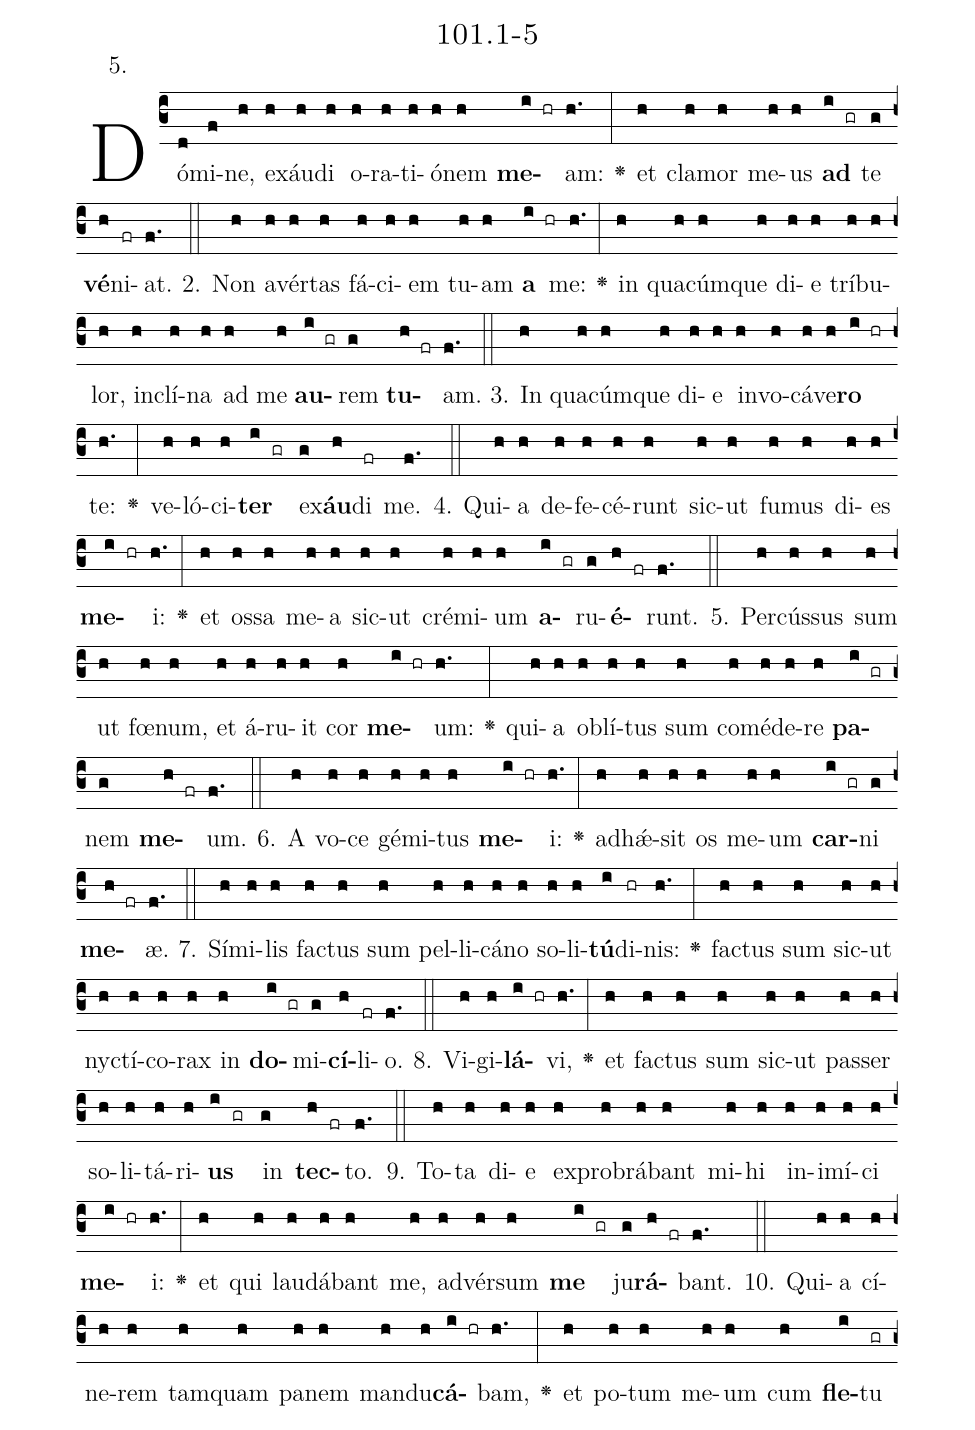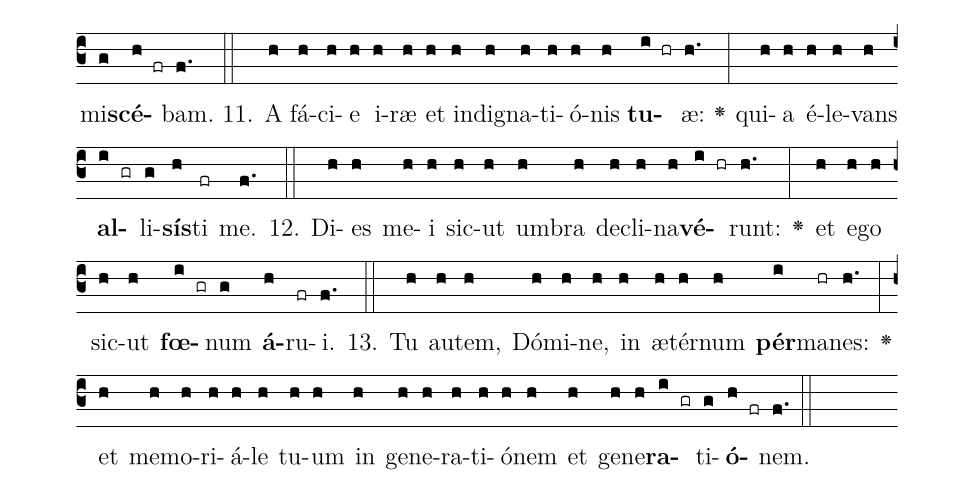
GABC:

name: 101.1-5;
annotation: 5.;
%%
(c3)Dó(d)mi(f)ne,(h) ex(h)áu(h)di(h) o(h)ra(h)ti(h)ó(h)nem(h) <b>me</b>(i hr)am:(h.) <v>\greheightstar</v>(:) et(h) cla(h)mor(h) me(h)us(h) <b>ad</b>(i gr) te(g) <b>vé</b>(h)ni(fr)at.(f.) (::)
2. Non(h) a(h)vér(h)tas(h) fá(h)ci(h)em(h) tu(h)am(h) <b>a</b>(i hr) me:(h.) <v>\greheightstar</v>(:) in(h) qua(h)cúm(h)que(h) di(h)e(h) trí(h)bu(h)lor,(h) in(h)clí(h)na(h) ad(h) me(h) <b>au</b>(i gr)rem(g) <b>tu</b>(h fr)am.(f.) (::)
3. In(h) qua(h)cúm(h)que(h) di(h)e(h) in(h)vo(h)cá(h)ve(h)<b>ro</b>(i hr) te:(h.) <v>\greheightstar</v>(:) ve(h)ló(h)ci(h)<b>ter</b>(i gr) ex(g)<b>áu</b>(h)di(fr) me.(f.) (::)
4. Qui(h)a(h) de(h)fe(h)cé(h)runt(h) sic(h)ut(h) fu(h)mus(h) di(h)es(h) <b>me</b>(i hr)i:(h.) <v>\greheightstar</v>(:) et(h) os(h)sa(h) me(h)a(h) sic(h)ut(h) cré(h)mi(h)um(h) <b>a</b>(i gr)ru(g)<b>é</b>(h fr)runt.(f.) (::)
5. Per(h)cús(h)sus(h) sum(h) ut(h) fœ(h)num,(h) et(h) á(h)ru(h)it(h) cor(h) <b>me</b>(i hr)um:(h.) <v>\greheightstar</v>(:) qui(h)a(h) ob(h)lí(h)tus(h) sum(h) com(h)é(h)de(h)re(h) <b>pa</b>(i gr)nem(g) <b>me</b>(h fr)um.(f.) (::)
6. A(h) vo(h)ce(h) gé(h)mi(h)tus(h) <b>me</b>(i hr)i:(h.) <v>\greheightstar</v>(:) ad(h)hǽ(h)sit(h) os(h) me(h)um(h) <b>car</b>(i gr)ni(g) <b>me</b>(h fr)æ.(f.) (::)
7. Sí(h)mi(h)lis(h) fac(h)tus(h) sum(h) pel(h)li(h)cá(h)no(h) so(h)li(h)<b>tú</b>(i)di(hr)nis:(h.) <v>\greheightstar</v>(:) fac(h)tus(h) sum(h) sic(h)ut(h) nyc(h)tí(h)co(h)rax(h) in(h) <b>do</b>(i gr)mi(g)<b>cí</b>(h)li(fr)o.(f.) (::)
8. Vi(h)gi(h)<b>lá</b>(i hr)vi,(h.) <v>\greheightstar</v>(:) et(h) fac(h)tus(h) sum(h) sic(h)ut(h) pas(h)ser(h) so(h)li(h)tá(h)ri(h)<b>us</b>(i gr) in(g) <b>tec</b>(h fr)to.(f.) (::)
9. To(h)ta(h) di(h)e(h) ex(h)pro(h)brá(h)bant(h) mi(h)hi(h) in(h)i(h)mí(h)ci(h) <b>me</b>(i hr)i:(h.) <v>\greheightstar</v>(:) et(h) qui(h) lau(h)dá(h)bant(h) me,(h) ad(h)vér(h)sum(h) <b>me</b>(i gr) ju(g)<b>rá</b>(h fr)bant.(f.) (::)
10. Qui(h)a(h) cí(h)ne(h)rem(h) tam(h)quam(h) pa(h)nem(h) man(h)du(h)<b>cá</b>(i hr)bam,(h.) <v>\greheightstar</v>(:) et(h) po(h)tum(h) me(h)um(h) cum(h) <b>fle</b>(i)tu(gr) mi(g)<b>scé</b>(h fr)bam.(f.) (::)
11. A(h) fá(h)ci(h)e(h) i(h)ræ(h) et(h) in(h)di(h)gna(h)ti(h)ó(h)nis(h) <b>tu</b>(i hr)æ:(h.) <v>\greheightstar</v>(:) qui(h)a(h) é(h)le(h)vans(h) <b>al</b>(i gr)li(g)<b>sís</b>(h)ti(fr) me.(f.) (::)
12. Di(h)es(h) me(h)i(h) sic(h)ut(h) um(h)bra(h) de(h)cli(h)na(h)<b>vé</b>(i hr)runt:(h.) <v>\greheightstar</v>(:) et(h) e(h)go(h) sic(h)ut(h) <b>fœ</b>(i gr)num(g) <b>á</b>(h)ru(fr)i.(f.) (::)
13. Tu(h) au(h)tem,(h) Dó(h)mi(h)ne,(h) in(h) æ(h)tér(h)num(h) <b>pér</b>(i)ma(hr)nes:(h.) <v>\greheightstar</v>(:) et(h) me(h)mo(h)ri(h)á(h)le(h) tu(h)um(h) in(h) ge(h)ne(h)ra(h)ti(h)ó(h)nem(h) et(h) ge(h)ne(h)<b>ra</b>(i gr)ti(g)<b>ó</b>(h fr)nem.(f.) (::)
